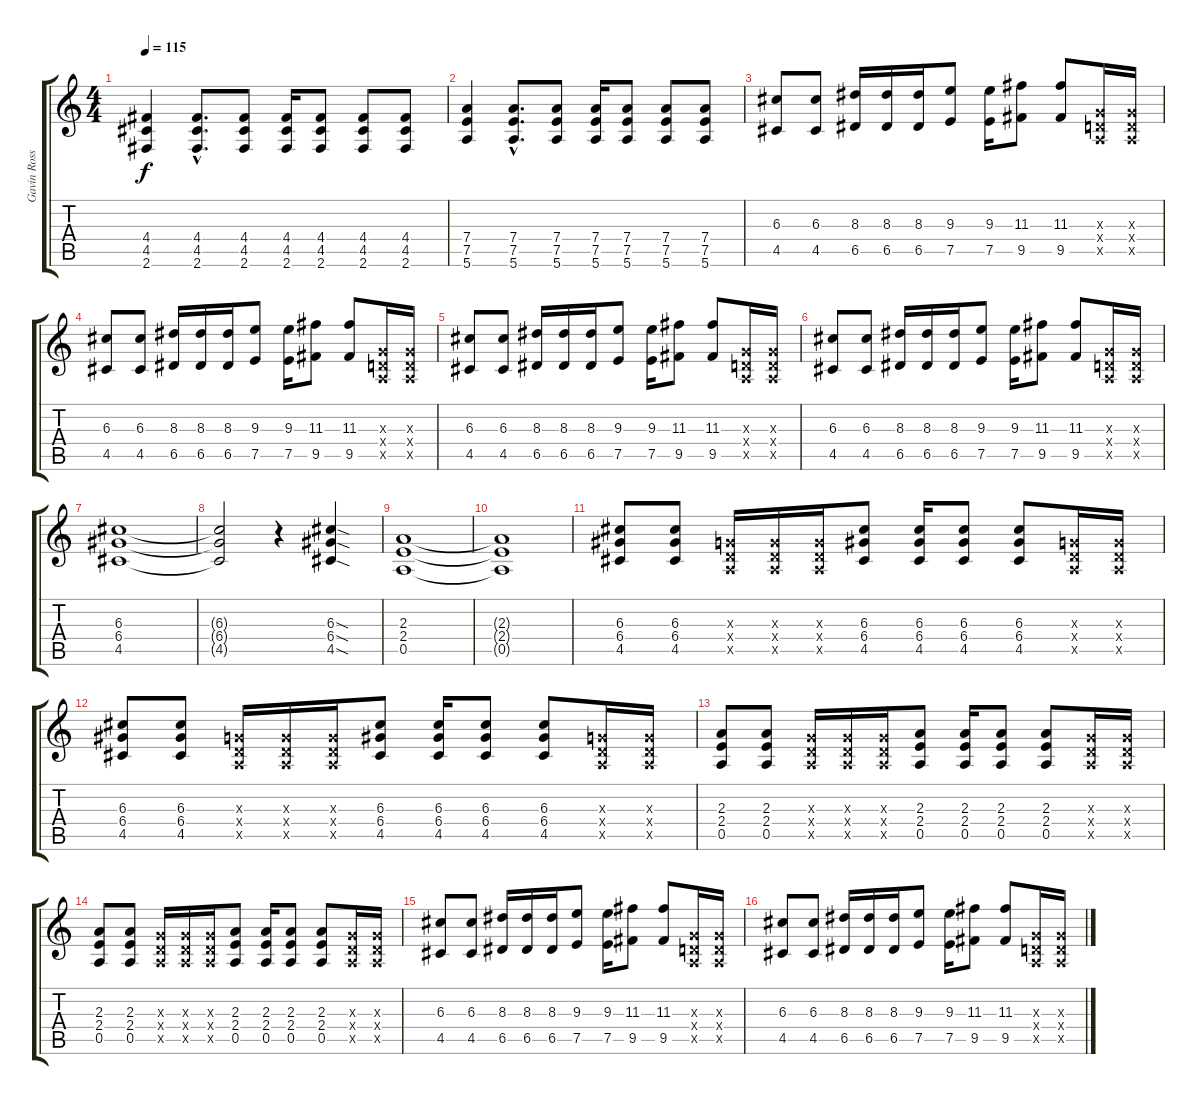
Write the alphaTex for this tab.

\track ("Gavin Rossdale" "Gavin Ross") {instrument distortionguitar}
\staff {score tabs}
\tuning (E4 B3 G3 D3 A2 E2) {hide}
\ts (4 4)
\tempo 115
\clef g2
\ks c
(4.4 4.5 2.6).4{dy f} (4.4{hac} 4.5{hac} 2.6{hac}).8{d} (4.4 4.5 2.6).8 (4.4 4.5 2.6).16 (4.4 4.5 2.6).8 (4.4 4.5 2.6).8 (4.4 4.5 2.6).8 |
(7.4 7.5 5.6).4 (7.4{hac} 7.5{hac} 5.6{hac}).8{d} (7.4 7.5 5.6).8 (7.4 7.5 5.6).16 (7.4 7.5 5.6).8 (7.4 7.5 5.6).8 (7.4 7.5 5.6).8 |
(6.3 4.5).8 (6.3 4.5).8 (8.3 6.5).16 (8.3 6.5).16 (8.3 6.5).16 (9.3 7.5).8 (9.3 7.5).16 (11.3 9.5).8 (11.3 9.5).8 (0.3{x} 0.4{x} 0.5{x}).16 (0.3{x} 0.4{x} 0.5{x}).16 |
(6.3 4.5).8 (6.3 4.5).8 (8.3 6.5).16 (8.3 6.5).16 (8.3 6.5).16 (9.3 7.5).8 (9.3 7.5).16 (11.3 9.5).8 (11.3 9.5).8 (0.3{x} 0.4{x} 0.5{x}).16 (0.3{x} 0.4{x} 0.5{x}).16 |
(6.3 4.5).8 (6.3 4.5).8 (8.3 6.5).16 (8.3 6.5).16 (8.3 6.5).16 (9.3 7.5).8 (9.3 7.5).16 (11.3 9.5).8 (11.3 9.5).8 (0.3{x} 0.4{x} 0.5{x}).16 (0.3{x} 0.4{x} 0.5{x}).16 |
(6.3 4.5).8 (6.3 4.5).8 (8.3 6.5).16 (8.3 6.5).16 (8.3 6.5).16 (9.3 7.5).8 (9.3 7.5).16 (11.3 9.5).8 (11.3 9.5).8 (0.3{x} 0.4{x} 0.5{x}).16 (0.3{x} 0.4{x} 0.5{x}).16 |
(6.3 6.4 4.5).1 |
(6.3{t} 6.4{t} 4.5{t}).2 r.4 (6.3{sod} 6.4{sod} 4.5{sod}).4 |
(2.3 2.4 0.5).1 |
(2.3{t} 2.4{t} 0.5{t}).1 |
(6.3 6.4 4.5).8 (6.3 6.4 4.5).8 (0.3{x} 0.4{x} 0.5{x}).16 (0.3{x} 0.4{x} 0.5{x}).16 (0.3{x} 0.4{x} 0.5{x}).16 (6.3 6.4 4.5).8 (6.3 6.4 4.5).16 (6.3 6.4 4.5).8 (6.3 6.4 4.5).8 (0.3{x} 0.4{x} 0.5{x}).16 (0.3{x} 0.4{x} 0.5{x}).16 |
(6.3 6.4 4.5).8 (6.3 6.4 4.5).8 (0.3{x} 0.4{x} 0.5{x}).16 (0.3{x} 0.4{x} 0.5{x}).16 (0.3{x} 0.4{x} 0.5{x}).16 (6.3 6.4 4.5).8 (6.3 6.4 4.5).16 (6.3 6.4 4.5).8 (6.3 6.4 4.5).8 (0.3{x} 0.4{x} 0.5{x}).16 (0.3{x} 0.4{x} 0.5{x}).16 |
(2.3 2.4 0.5).8 (2.3 2.4 0.5).8 (0.3{x} 0.4{x} 0.5{x}).16 (0.3{x} 0.4{x} 0.5{x}).16 (0.3{x} 0.4{x} 0.5{x}).16 (2.3 2.4 0.5).8 (2.3 2.4 0.5).16 (2.3 2.4 0.5).8 (2.3 2.4 0.5).8 (0.3{x} 0.4{x} 0.5{x}).16 (0.3{x} 0.4{x} 0.5{x}).16 |
(2.3 2.4 0.5).8 (2.3 2.4 0.5).8 (0.3{x} 0.4{x} 0.5{x}).16 (0.3{x} 0.4{x} 0.5{x}).16 (0.3{x} 0.4{x} 0.5{x}).16 (2.3 2.4 0.5).8 (2.3 2.4 0.5).16 (2.3 2.4 0.5).8 (2.3 2.4 0.5).8 (0.3{x} 0.4{x} 0.5{x}).16 (0.3{x} 0.4{x} 0.5{x}).16 |
(6.3 4.5).8 (6.3 4.5).8 (8.3 6.5).16 (8.3 6.5).16 (8.3 6.5).16 (9.3 7.5).8 (9.3 7.5).16 (11.3 9.5).8 (11.3 9.5).8 (0.3{x} 0.4{x} 0.5{x}).16 (0.3{x} 0.4{x} 0.5{x}).16 |
(6.3 4.5).8 (6.3 4.5).8 (8.3 6.5).16 (8.3 6.5).16 (8.3 6.5).16 (9.3 7.5).8 (9.3 7.5).16 (11.3 9.5).8 (11.3 9.5).8 (0.3{x} 0.4{x} 0.5{x}).16 (0.3{x} 0.4{x} 0.5{x}).16
